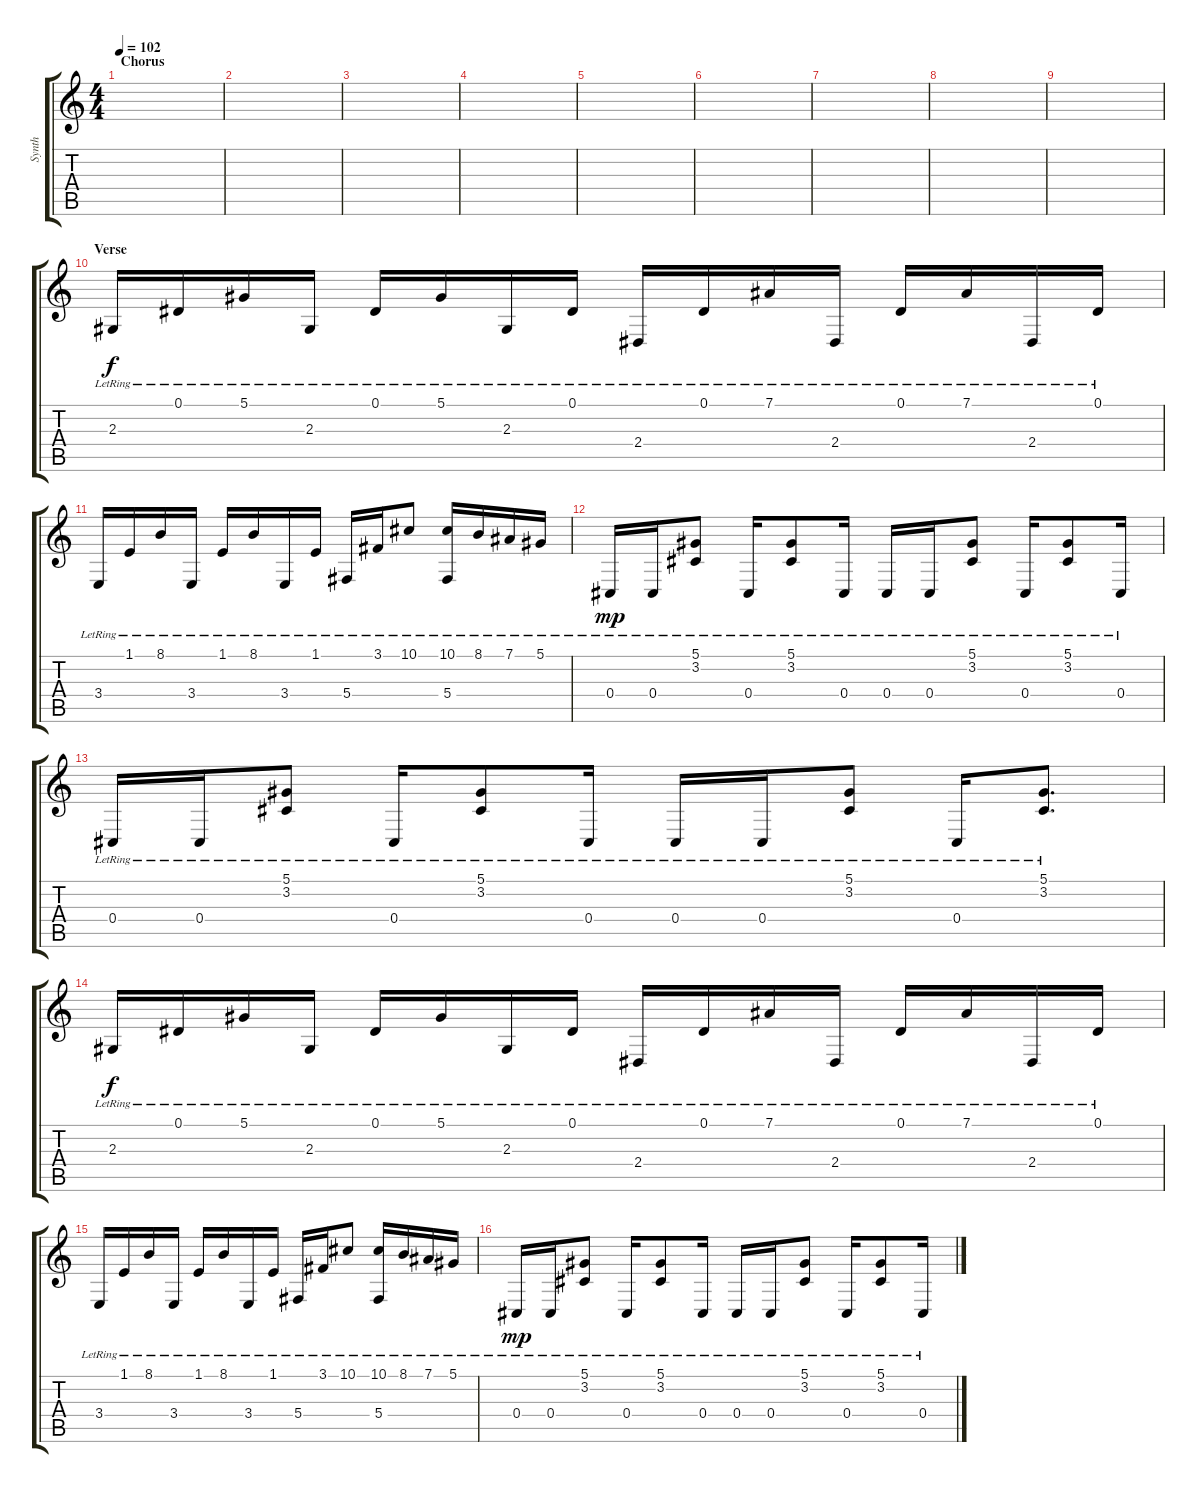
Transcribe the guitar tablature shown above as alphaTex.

\track ("Synth" "Synth") {instrument harpsichord}
\staff {score tabs}
\tuning (Eb4 Bb3 Gb3 Db3 Ab2 Eb2) {hide}
\ts (4 4)
\section ("" "Chorus")
\tempo 102
\clef g2
\ks c
|
|
|
|
|
|
|
|
|
\section ("" "Verse")
2.3{lr}.16{dy f} 0.1{lr}.16 5.1{lr}.16 2.3{lr}.16 0.1{lr}.16 5.1{lr}.16 2.3{lr}.16 0.1{lr}.16 2.4{lr}.16 0.1{lr}.16 7.1{lr}.16 2.4{lr}.16 0.1{lr}.16 7.1{lr}.16 2.4{lr}.16 0.1{lr}.16 |
3.4{lr}.16 1.1{lr}.16 8.1{lr}.16 3.4{lr}.16 1.1{lr}.16 8.1{lr}.16 3.4{lr}.16 1.1{lr}.16 5.4{lr}.16 3.1{lr}.16 10.1{lr}.8 (10.1{lr} 5.4{lr}).16 8.1{lr}.16 7.1{lr}.16 5.1{lr}.16 |
0.4{lr}.16{dy mp} 0.4{lr}.16 (5.1{lr} 3.2{lr}).8 0.4{lr}.16 (5.1{lr} 3.2{lr}).8 0.4{lr}.16 0.4{lr}.16 0.4{lr}.16 (5.1{lr} 3.2{lr}).8 0.4{lr}.16 (5.1{lr} 3.2{lr}).8 0.4{lr}.16 |
0.4{lr}.16 0.4{lr}.16 (5.1{lr} 3.2{lr}).8 0.4{lr}.16 (5.1{lr} 3.2{lr}).8 0.4{lr}.16 0.4{lr}.16 0.4{lr}.16 (5.1{lr} 3.2{lr}).8 0.4{lr}.16 (5.1{lr} 3.2{lr}).8{d} |
2.3{lr}.16{dy f} 0.1{lr}.16 5.1{lr}.16 2.3{lr}.16 0.1{lr}.16 5.1{lr}.16 2.3{lr}.16 0.1{lr}.16 2.4{lr}.16 0.1{lr}.16 7.1{lr}.16 2.4{lr}.16 0.1{lr}.16 7.1{lr}.16 2.4{lr}.16 0.1{lr}.16 |
3.4{lr}.16 1.1{lr}.16 8.1{lr}.16 3.4{lr}.16 1.1{lr}.16 8.1{lr}.16 3.4{lr}.16 1.1{lr}.16 5.4{lr}.16 3.1{lr}.16 10.1{lr}.8 (10.1{lr} 5.4{lr}).16 8.1{lr}.16 7.1{lr}.16 5.1{lr}.16 |
0.4{lr}.16{dy mp} 0.4{lr}.16 (5.1{lr} 3.2{lr}).8 0.4{lr}.16 (5.1{lr} 3.2{lr}).8 0.4{lr}.16 0.4{lr}.16 0.4{lr}.16 (5.1{lr} 3.2{lr}).8 0.4{lr}.16 (5.1{lr} 3.2{lr}).8 0.4{lr}.16
